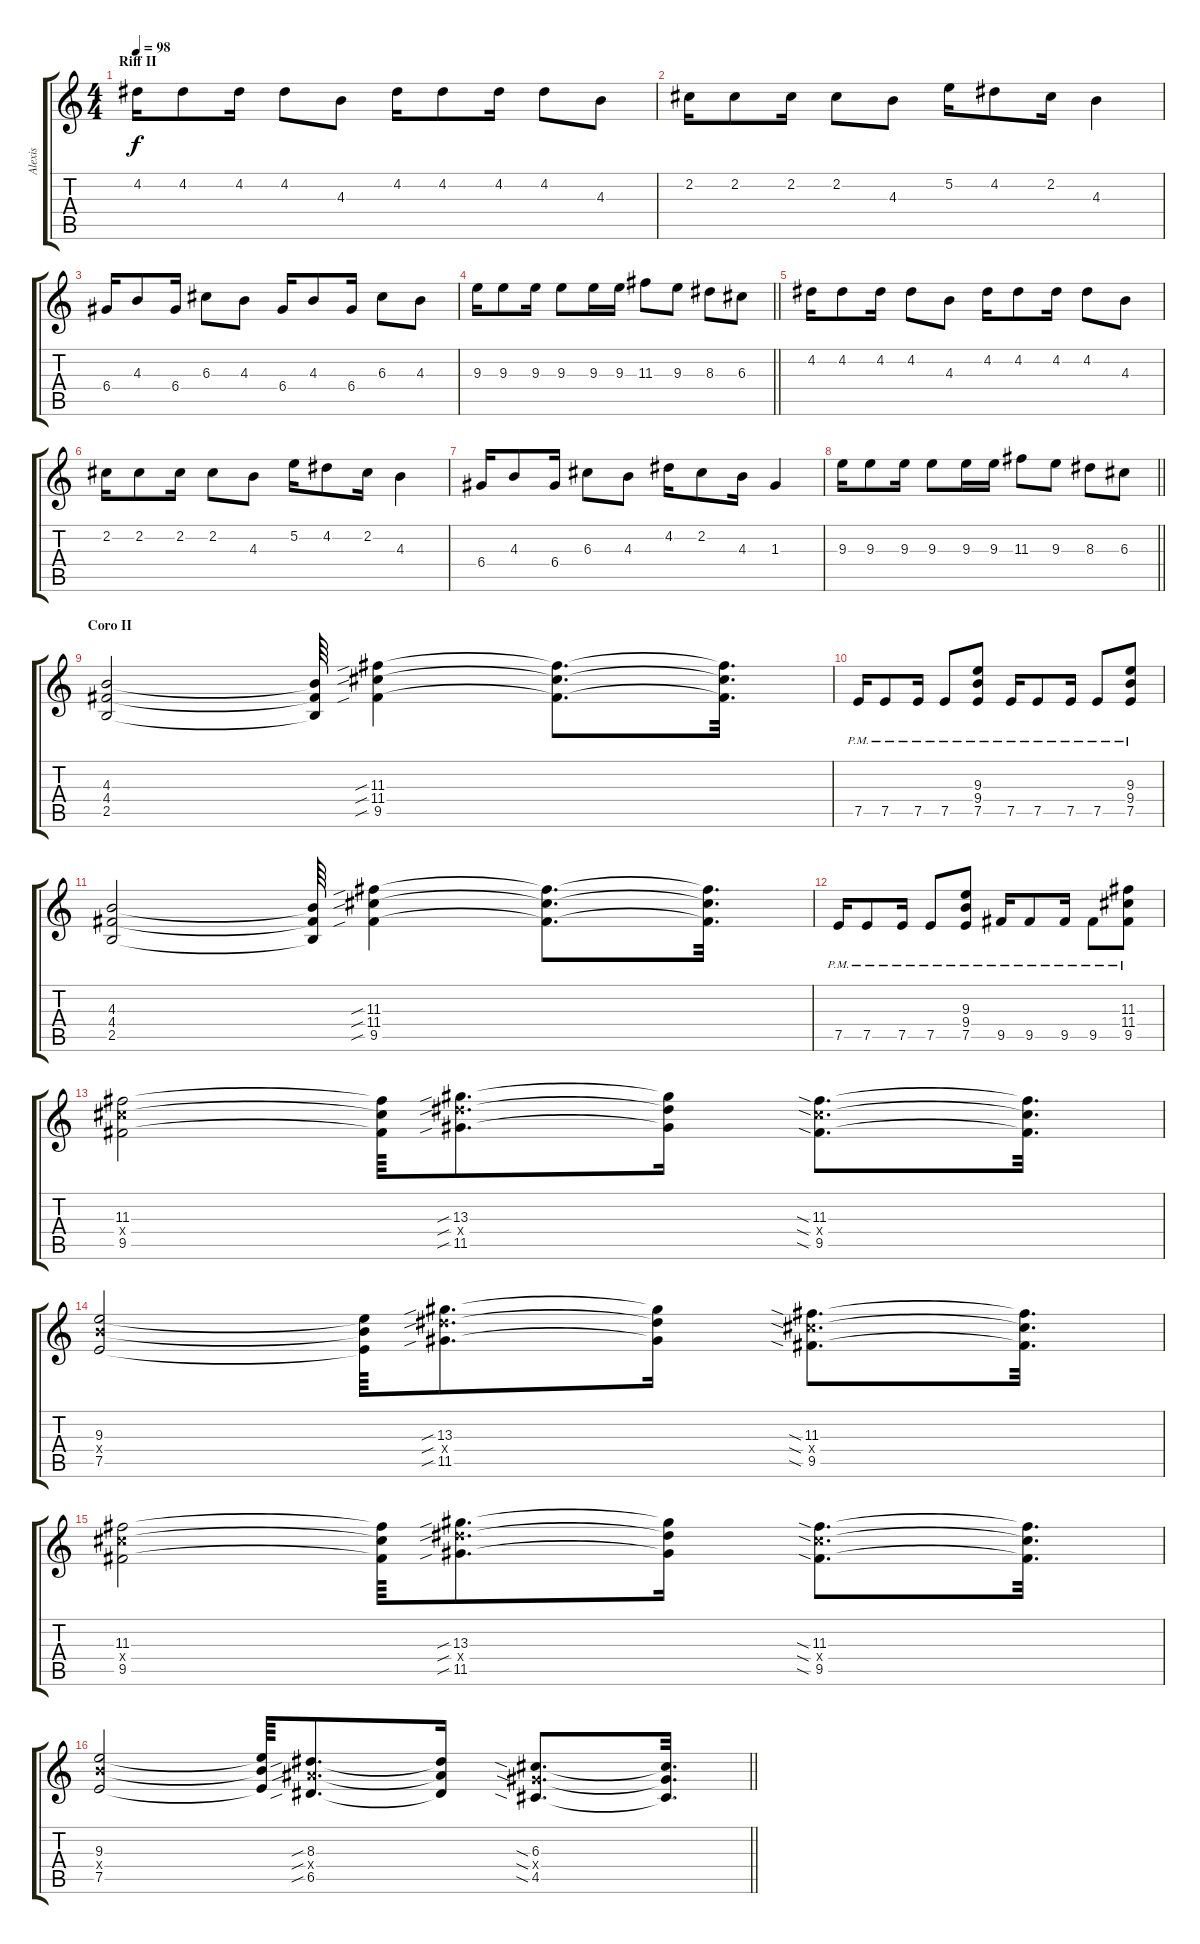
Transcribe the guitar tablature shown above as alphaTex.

\track ("Alexis" "Alexis") {instrument overdrivenguitar}
\staff {score tabs}
\tuning (E4 B3 G3 D3 A2 E2) {hide}
\ts (4 4)
\section ("" "Riff II")
\tempo 98
\clef g2
\ks c
4.2.16{dy f} 4.2.8 4.2.16 4.2.8 4.3.8 4.2.16 4.2.8 4.2.16 4.2.8 4.3.8 |
2.2.16 2.2.8 2.2.16 2.2.8 4.3.8 5.2.16 4.2.8 2.2.16 4.3.4 |
6.4.16 4.3.8 6.4.16 6.3.8 4.3.8 6.4.16 4.3.8 6.4.16 6.3.8 4.3.8 |
\barLineRight lightlight
9.3.16 9.3.8 9.3.16 9.3.8 9.3.16 9.3.16 11.3.8 9.3.8 8.3.8 6.3.8 |
4.2.16 4.2.8 4.2.16 4.2.8 4.3.8 4.2.16 4.2.8 4.2.16 4.2.8 4.3.8 |
2.2.16 2.2.8 2.2.16 2.2.8 4.3.8 5.2.16 4.2.8 2.2.16 4.3.4 |
6.4.16 4.3.8 6.4.16 6.3.8 4.3.8 4.2.16 2.2.8 4.3.16 1.3.4 |
\barLineRight lightlight
9.3.16 9.3.8 9.3.16 9.3.8 9.3.16 9.3.16 11.3.8 9.3.8 8.3.8 6.3.8 |
\section ("" "Coro II")
(4.3 4.4 2.5).2 (4.3{t} 4.4{t} 2.5{t}).64 (11.3{sib} 11.4{sib} 9.5{sib}).4 (11.3{t} 11.4{t} 9.5{t}).8{d} (11.3{t} 11.4{t} 9.5{t}).32{d} |
7.5{pm}.16 7.5{pm}.8 7.5{pm}.16 7.5{pm}.8 (9.3 9.4{pm} 7.5{pm}).8 7.5{pm}.16 7.5{pm}.8 7.5{pm}.16 7.5{pm}.8 (9.3 9.4{pm} 7.5{pm}).8 |
(4.3 4.4 2.5).2 (4.3{t} 4.4{t} 2.5{t}).64 (11.3{sib} 11.4{sib} 9.5{sib}).4 (11.3{t} 11.4{t} 9.5{t}).8{d} (11.3{t} 11.4{t} 9.5{t}).32{d} |
7.5{pm}.16 7.5{pm}.8 7.5{pm}.16 7.5{pm}.8 (9.3 9.4{pm} 7.5{pm}).8 9.5{pm}.16 9.5{pm}.8 9.5{pm}.16 9.5{pm}.8 (11.3 11.4{pm} 9.5{pm}).8 |
(11.3 11.4{x} 9.5).2 (11.3{t} 11.4{t} 9.5{t}).64 (13.3{sib} 13.4{sib x} 11.5{sib}).8{d} (13.3{t} 13.4{t} 11.5{t}).16 (11.3{sia} 11.4{sia x} 9.5{sia}).8{d} (11.3{t} 11.4{t} 9.5{t}).32{d} |
(9.3 9.4{x} 7.5).2 (9.3{t} 9.4{t} 7.5{t}).64 (13.3{sib} 13.4{sib x} 11.5{sib}).8{d} (13.3{t} 13.4{t} 11.5{t}).16 (11.3{sia} 11.4{sia x} 9.5{sia}).8{d} (11.3{t} 11.4{t} 9.5{t}).32{d} |
(11.3 11.4{x} 9.5).2 (11.3{t} 11.4{t} 9.5{t}).64 (13.3{sib} 13.4{sib x} 11.5{sib}).8{d} (13.3{t} 13.4{t} 11.5{t}).16 (11.3{sia} 11.4{sia x} 9.5{sia}).8{d} (11.3{t} 11.4{t} 9.5{t}).32{d} |
\barLineRight lightlight
(9.3 9.4{x} 7.5).2 (9.3{t} 9.4{t} 7.5{t}).64 (8.3{sib} 8.4{sib x} 6.5{sib}).8{d} (8.3{t} 8.4{t} 6.5{t}).16 (6.3{sia} 6.4{sia x} 4.5{sia}).8{d} (6.3{t} 6.4{t} 4.5{t}).32{d}
